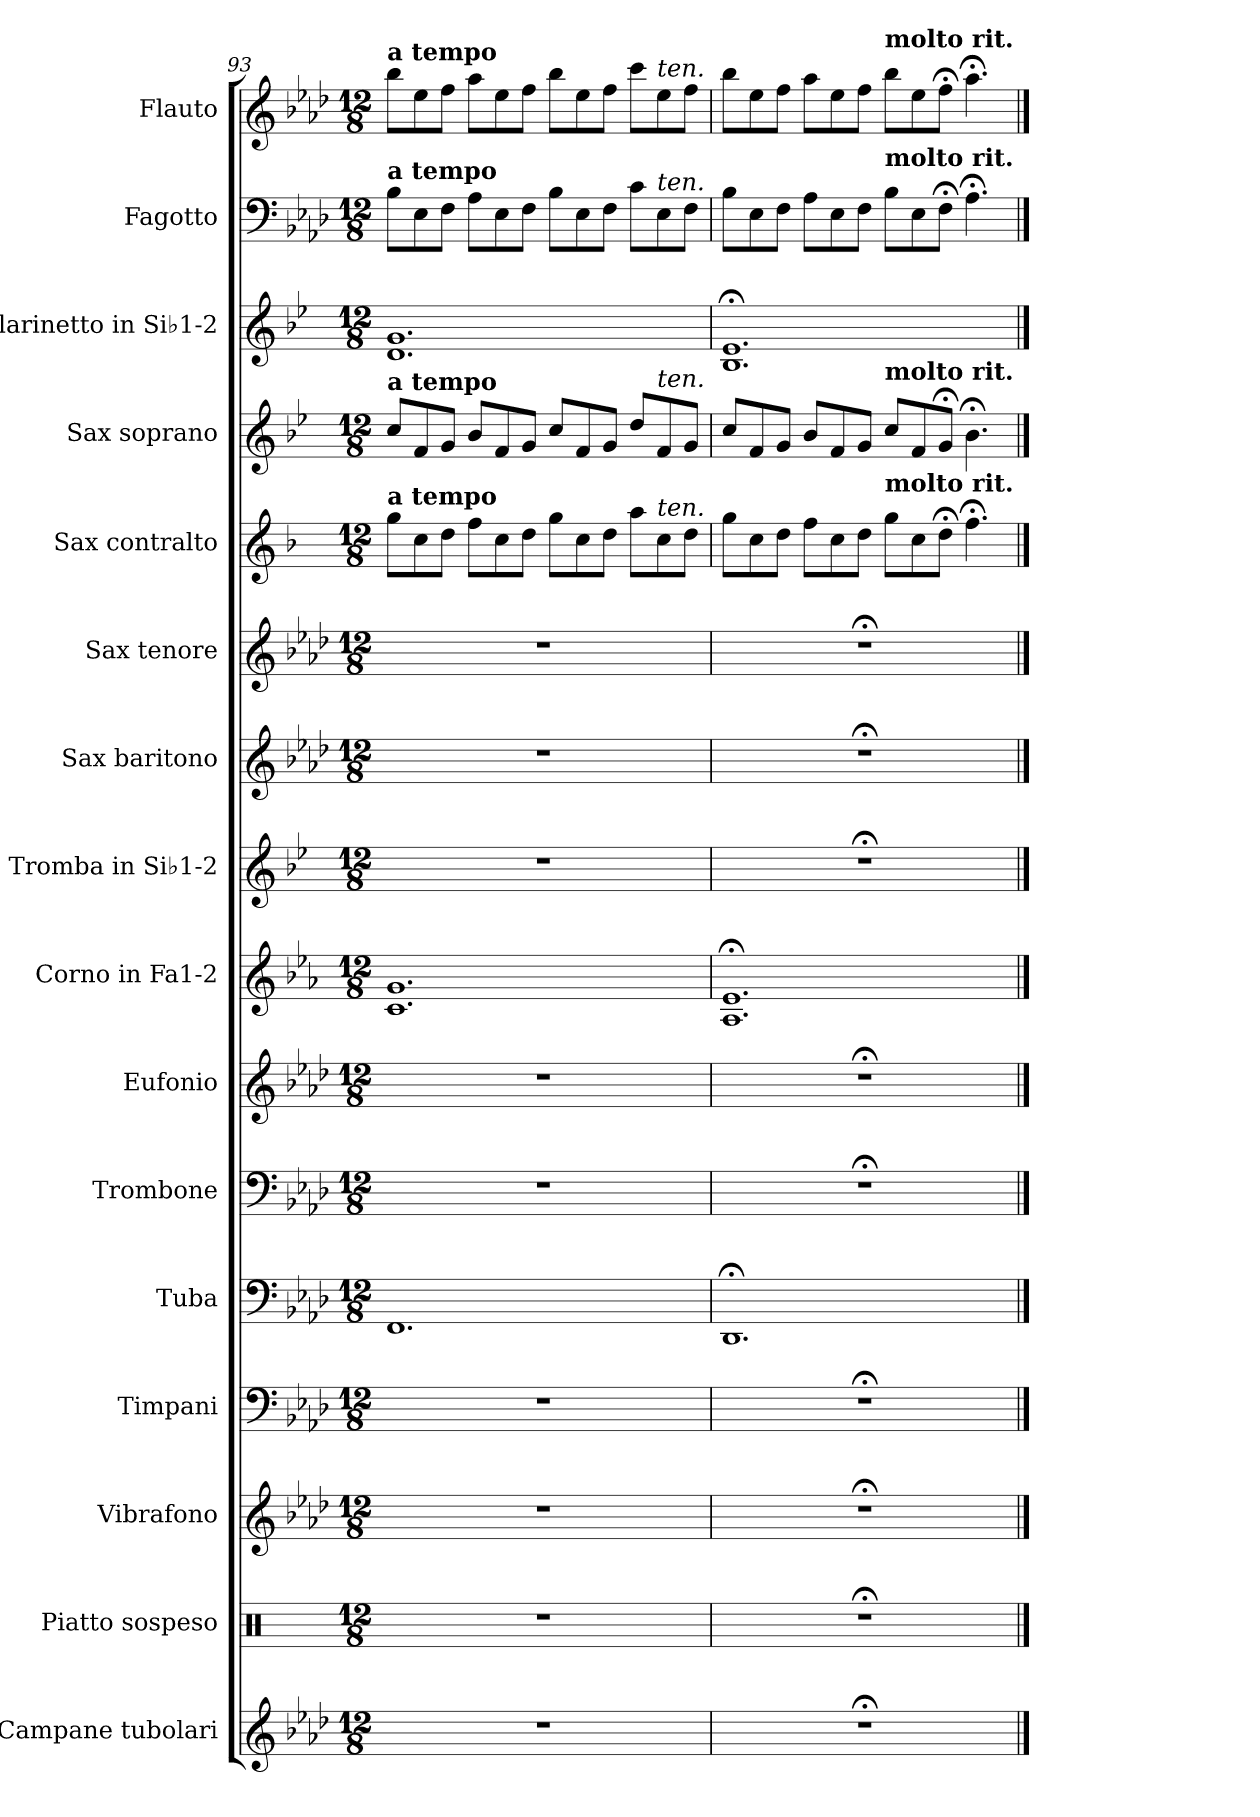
**kern	**kern	**kern	**kern	**kern	**kern	**kern	**kern	**kern	**kern	**kern	**kern	**kern	**kern	**kern	**kern
*part16	*part15	*part14	*part13	*part12	*part11	*part10	*part9	*part8	*part7	*part6	*part5	*part4	*part3	*part2	*part1
*staff16	*staff15	*staff14	*staff13	*staff12	*staff11	*staff10	*staff9	*staff8	*staff7	*staff6	*staff5	*staff4	*staff3	*staff2	*staff1
*I"Campane tubolari	*I"Piatto sospeso	*I"Vibrafono	*I"Timpani	*I"Tuba	*I"Trombone	*I"Eufonio	*I"Corno in Fa1-2	*I"Tromba in Si♭1-2	*I"Sax baritono	*I"Sax tenore	*I"Sax contralto	*I"Sax soprano	*I"Clarinetto in Si♭1-2	*I"Fagotto	*I"Flauto
*I'Camp.	*I'P.s.	*I'Vib.	*I'Timp.	*I'Tba.	*I'Trb.	*I'Euf.	*I'Cor. Fa1-2	*I'Tr. Si♭1-2	*I'Sax. bar.	*I'Sax. t.	*I'Sax. a.	*I'Sax. s.	*I'Cl. Si♭1-2	*I'Fag.	*I'Fl.
!!LO:PB:g=z
*clefG2	*clefX	*clefG2	*clefF4	*clefF4	*clefF4	*clefG2	*clefG2	*clefG2	*clefG2	*clefG2	*clefG2	*clefG2	*clefG2	*clefF4	*clefG2
*	*	*	*	*	*	*ITrd8c14	*ITrd4c7	*ITrd1c2	*ITrd12c21	*ITrd8c14	*ITrd5c9	*ITrd1c2	*ITrd1c2	*	*
*k[b-e-a-d-]	*k[]	*k[b-e-a-d-]	*k[b-e-a-d-]	*k[b-e-a-d-]	*k[b-e-a-d-]	*k[b-e-a-d-]	*k[b-e-a-d-]	*k[b-e-a-d-]	*k[b-e-a-d-]	*k[b-e-a-d-]	*k[b-e-a-d-]	*k[b-e-a-d-]	*k[b-e-a-d-]	*k[b-e-a-d-]	*k[b-e-a-d-]
*M12/8	*M12/8	*M12/8	*M12/8	*M12/8	*M12/8	*M12/8	*M12/8	*M12/8	*M12/8	*M12/8	*M12/8	*M12/8	*M12/8	*M12/8	*M12/8
*MM132	*MM132	*MM132	*MM132	*MM132	*MM132	*MM132	*MM132	*MM132	*MM132	*MM132	*MM132	*MM132	*MM132	*MM132	*MM132
=93	=93	=93	=93	=93	=93	=93	=93	=93	=93	=93	=93	=93	=93	=93	=93
!	!	!	!	!	!	!	!	!	!	!	!	!	!	!	!LO:TX:a:B:t=a tempo
!	!	!	!	!	!	!	!	!	!	!	!	!	!	!LO:TX:a:B:t=a tempo	!
!	!	!	!	!	!	!	!	!	!	!	!	!LO:TX:a:B:t=a tempo	!	!	!
!	!	!	!	!	!	!	!	!	!	!	!LO:TX:a:B:t=a tempo	!	!	!	!
1.r	1.r	1.r	1.r	1.FF	1.r	1.r	1.F 1.c	1.r	1.r	1.r	8b-\L	8b-/L	1.c 1.f	8B-\L	8bb-\L
.	.	.	.	.	.	.	.	.	.	.	8e-\	8e-/	.	8E-\	8ee-\
.	.	.	.	.	.	.	.	.	.	.	8f\J	8f/J	.	8F\J	8ff\J
.	.	.	.	.	.	.	.	.	.	.	8a-\L	8a-/L	.	8A-\L	8aa-\L
.	.	.	.	.	.	.	.	.	.	.	8e-\	8e-/	.	8E-\	8ee-\
.	.	.	.	.	.	.	.	.	.	.	8f\J	8f/J	.	8F\J	8ff\J
.	.	.	.	.	.	.	.	.	.	.	8b-\L	8b-/L	.	8B-\L	8bb-\L
.	.	.	.	.	.	.	.	.	.	.	8e-\	8e-/	.	8E-\	8ee-\
.	.	.	.	.	.	.	.	.	.	.	8f\J	8f/J	.	8F\J	8ff\J
.	.	.	.	.	.	.	.	.	.	.	8cc\L	8cc/L	.	8c\L	8ccc\L
!	!	!	!	!	!	!	!	!	!	!	!	!	!	!	!LO:TX:a:i:t=ten.
!	!	!	!	!	!	!	!	!	!	!	!	!	!	!LO:TX:a:i:t=ten.	!
!	!	!	!	!	!	!	!	!	!	!	!	!LO:TX:a:i:t=ten.	!	!	!
!	!	!	!	!	!	!	!	!	!	!	!LO:TX:a:i:t=ten.	!	!	!	!
.	.	.	.	.	.	.	.	.	.	.	8e-\	8e-/	.	8E-\	8ee-\
.	.	.	.	.	.	.	.	.	.	.	8f\J	8f/J	.	8F\J	8ff\J
=94	=94	=94	=94	=94	=94	=94	=94	=94	=94	=94	=94	=94	=94	=94	=94
1.r;<	1.r;<	1.r;<	1.r;<	1.DD-;<	1.r;<	1.r;<	1.D-;< 1.A-;<	1.r;<	1.r;<	1.r;<	8b-\L	8b-/L	1.A-;< 1.d-;<	8B-\L	8bb-\L
.	.	.	.	.	.	.	.	.	.	.	8e-\	8e-/	.	8E-\	8ee-\
.	.	.	.	.	.	.	.	.	.	.	8f\J	8f/J	.	8F\J	8ff\J
.	.	.	.	.	.	.	.	.	.	.	8a-\L	8a-/L	.	8A-\L	8aa-\L
.	.	.	.	.	.	.	.	.	.	.	8e-\	8e-/	.	8E-\	8ee-\
.	.	.	.	.	.	.	.	.	.	.	8f\J	8f/J	.	8F\J	8ff\J
*	*	*	*	*	*	*	*	*	*	*	*	*	*	*	*MM90
!	!	!	!	!	!	!	!	!	!	!	!	!	!	!	!LO:TX:a:B:t=molto rit.
!	!	!	!	!	!	!	!	!	!	!	!	!	!	!LO:TX:a:B:t=molto rit.	!
!	!	!	!	!	!	!	!	!	!	!	!	!LO:TX:a:B:t=molto rit.	!	!	!
!	!	!	!	!	!	!	!	!	!	!	!LO:TX:a:B:t=molto rit.	!	!	!	!
.	.	.	.	.	.	.	.	.	.	.	8b-\L	8b-/L	.	8B-\L	8bb-\L
.	.	.	.	.	.	.	.	.	.	.	8e-\	8e-/	.	8E-\	8ee-\
*	*	*	*	*	*	*	*	*	*	*	*	*	*	*	*MM75
.	.	.	.	.	.	.	.	.	.	.	8f;<\J	8f;</J	.	8F;<\J	8ff;<\J
*	*	*	*	*	*	*	*	*	*	*	*	*	*	*	*MM60
.	.	.	.	.	.	.	.	.	.	.	4.a-;<\	4.a-;<\	.	4.A-;<\	4.aa-;<\
==	==	==	==	==	==	==	==	==	==	==	==	==	==	==	==
*-	*-	*-	*-	*-	*-	*-	*-	*-	*-	*-	*-	*-	*-	*-	*-
